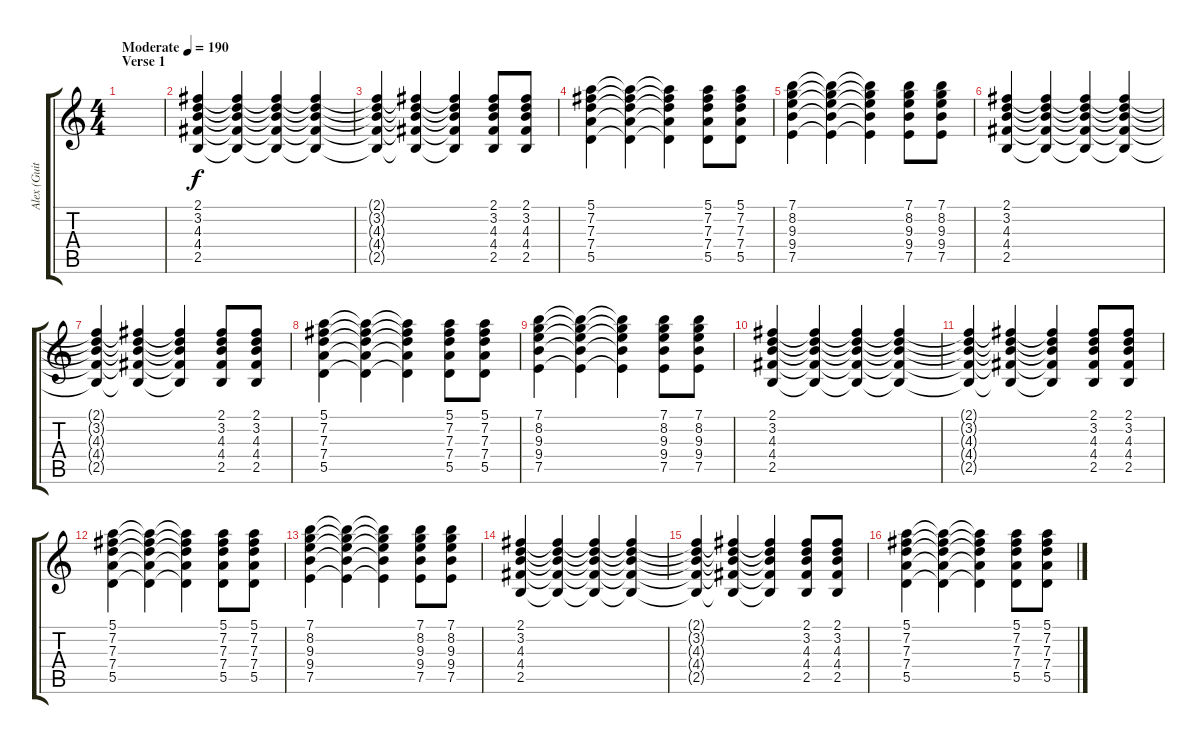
\track ("Alex (Guitar I)" "Alex (Guit") {instrument electricguitarclean}
\staff {score tabs}
\tuning (E4 B3 G3 D3 A2 E2) {hide}
\ts (4 4)
\section ("" "Verse 1")
\tempo (190 "Moderate")
\clef g2
\ks c
|
(2.1 3.2 4.3 4.4 2.5).4 (2.1{t} 3.2{t} 4.3{t} 4.4{t} 2.5{t}).4 (2.1{t} 3.2{t} 4.3{t} 4.4{t} 2.5{t}).4 (2.1{t} 3.2{t} 4.3{t} 4.4{t} 2.5{t}).4 |
(2.1{t} 3.2{t} 4.3{t} 4.4{t} 2.5{t}).4 (2.1{t} 3.2{t} 4.3{t} 4.4{t} 2.5{t}).4 (2.1{t} 3.2{t} 4.3{t} 4.4{t} 2.5{t}).4 (2.1 3.2 4.3 4.4 2.5).8 (2.1 3.2 4.3 4.4 2.5).8 |
(5.1 7.2 7.3 7.4 5.5).4 (5.1{t} 7.2{t} 7.3{t} 7.4{t} 5.5{t}).4 (5.1{t} 7.2{t} 7.3{t} 7.4{t} 5.5{t}).4 (5.1 7.2 7.3 7.4 5.5).8 (5.1 7.2 7.3 7.4 5.5).8 |
(7.1 8.2 9.3 9.4 7.5).4 (7.1{t} 8.2{t} 9.3{t} 9.4{t} 7.5{t}).4 (7.1{t} 8.2{t} 9.3{t} 9.4{t} 7.5{t}).4 (7.1 8.2 9.3 9.4 7.5).8 (7.1 8.2 9.3 9.4 7.5).8 |
(2.1 3.2 4.3 4.4 2.5).4 (2.1{t} 3.2{t} 4.3{t} 4.4{t} 2.5{t}).4 (2.1{t} 3.2{t} 4.3{t} 4.4{t} 2.5{t}).4 (2.1{t} 3.2{t} 4.3{t} 4.4{t} 2.5{t}).4 |
(2.1{t} 3.2{t} 4.3{t} 4.4{t} 2.5{t}).4 (2.1{t} 3.2{t} 4.3{t} 4.4{t} 2.5{t}).4 (2.1{t} 3.2{t} 4.3{t} 4.4{t} 2.5{t}).4 (2.1 3.2 4.3 4.4 2.5).8 (2.1 3.2 4.3 4.4 2.5).8 |
(5.1 7.2 7.3 7.4 5.5).4 (5.1{t} 7.2{t} 7.3{t} 7.4{t} 5.5{t}).4 (5.1{t} 7.2{t} 7.3{t} 7.4{t} 5.5{t}).4 (5.1 7.2 7.3 7.4 5.5).8 (5.1 7.2 7.3 7.4 5.5).8 |
(7.1 8.2 9.3 9.4 7.5).4 (7.1{t} 8.2{t} 9.3{t} 9.4{t} 7.5{t}).4 (7.1{t} 8.2{t} 9.3{t} 9.4{t} 7.5{t}).4 (7.1 8.2 9.3 9.4 7.5).8 (7.1 8.2 9.3 9.4 7.5).8 |
(2.1 3.2 4.3 4.4 2.5).4 (2.1{t} 3.2{t} 4.3{t} 4.4{t} 2.5{t}).4 (2.1{t} 3.2{t} 4.3{t} 4.4{t} 2.5{t}).4 (2.1{t} 3.2{t} 4.3{t} 4.4{t} 2.5{t}).4 |
(2.1{t} 3.2{t} 4.3{t} 4.4{t} 2.5{t}).4 (2.1{t} 3.2{t} 4.3{t} 4.4{t} 2.5{t}).4 (2.1{t} 3.2{t} 4.3{t} 4.4{t} 2.5{t}).4 (2.1 3.2 4.3 4.4 2.5).8 (2.1 3.2 4.3 4.4 2.5).8 |
(5.1 7.2 7.3 7.4 5.5).4 (5.1{t} 7.2{t} 7.3{t} 7.4{t} 5.5{t}).4 (5.1{t} 7.2{t} 7.3{t} 7.4{t} 5.5{t}).4 (5.1 7.2 7.3 7.4 5.5).8 (5.1 7.2 7.3 7.4 5.5).8 |
(7.1 8.2 9.3 9.4 7.5).4 (7.1{t} 8.2{t} 9.3{t} 9.4{t} 7.5{t}).4 (7.1{t} 8.2{t} 9.3{t} 9.4{t} 7.5{t}).4 (7.1 8.2 9.3 9.4 7.5).8 (7.1 8.2 9.3 9.4 7.5).8 |
(2.1 3.2 4.3 4.4 2.5).4 (2.1{t} 3.2{t} 4.3{t} 4.4{t} 2.5{t}).4 (2.1{t} 3.2{t} 4.3{t} 4.4{t} 2.5{t}).4 (2.1{t} 3.2{t} 4.3{t} 4.4{t} 2.5{t}).4 |
(2.1{t} 3.2{t} 4.3{t} 4.4{t} 2.5{t}).4 (2.1{t} 3.2{t} 4.3{t} 4.4{t} 2.5{t}).4 (2.1{t} 3.2{t} 4.3{t} 4.4{t} 2.5{t}).4 (2.1 3.2 4.3 4.4 2.5).8 (2.1 3.2 4.3 4.4 2.5).8 |
(5.1 7.2 7.3 7.4 5.5).4 (5.1{t} 7.2{t} 7.3{t} 7.4{t} 5.5{t}).4 (5.1{t} 7.2{t} 7.3{t} 7.4{t} 5.5{t}).4 (5.1 7.2 7.3 7.4 5.5).8 (5.1 7.2 7.3 7.4 5.5).8
